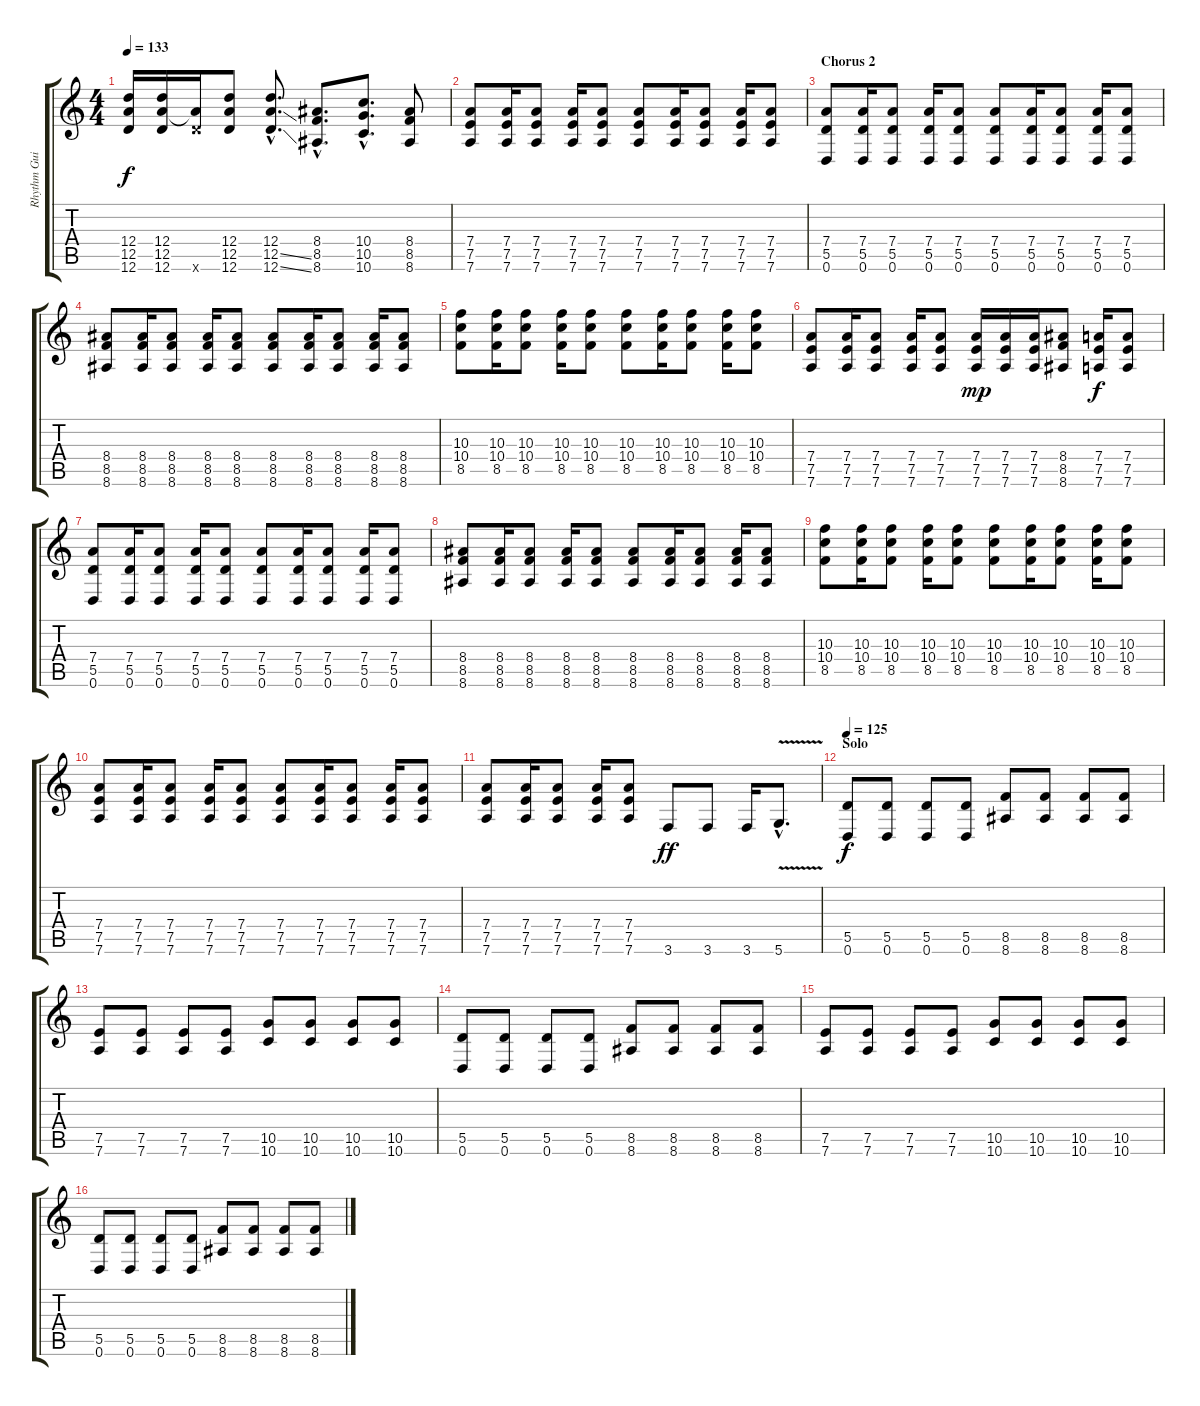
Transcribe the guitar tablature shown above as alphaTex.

\track ("Rhythm Guitar" "Rhythm Gui") {instrument distortionguitar}
\staff {score tabs}
\tuning (E4 B3 G3 D3 A2 D2) {hide}
\ts (4 4)
\tempo 133
\clef g2
\ks c
(12.4 12.5 12.6).16{dy f} (12.4 12.5 12.6).16 (12.5{t} 12.6{x}).16 (12.4 12.5 12.6).8 (12.4{hac} 12.5{ss hac} 12.6{ss hac}).8{d} (8.4{hac} 8.5{hac} 8.6{hac}).8{d} (10.4{hac} 10.5{hac} 10.6{hac}).8{d} (8.4 8.5 8.6).8 |
(7.4 7.5 7.6).8 (7.4 7.5 7.6).16 (7.4 7.5 7.6).8 (7.4 7.5 7.6).16 (7.4 7.5 7.6).8 (7.4 7.5 7.6).8 (7.4 7.5 7.6).16 (7.4 7.5 7.6).8 (7.4 7.5 7.6).16 (7.4 7.5 7.6).8 |
\section ("" "Chorus 2 ")
(7.4 5.5 0.6).8 (7.4 5.5 0.6).16 (7.4 5.5 0.6).8 (7.4 5.5 0.6).16 (7.4 5.5 0.6).8 (7.4 5.5 0.6).8 (7.4 5.5 0.6).16 (7.4 5.5 0.6).8 (7.4 5.5 0.6).16 (7.4 5.5 0.6).8 |
(8.4 8.5 8.6).8 (8.4 8.5 8.6).16 (8.4 8.5 8.6).8 (8.4 8.5 8.6).16 (8.4 8.5 8.6).8 (8.4 8.5 8.6).8 (8.4 8.5 8.6).16 (8.4 8.5 8.6).8 (8.4 8.5 8.6).16 (8.4 8.5 8.6).8 |
(10.3 10.4 8.5).8 (10.3 10.4 8.5).16 (10.3 10.4 8.5).8 (10.3 10.4 8.5).16 (10.3 10.4 8.5).8 (10.3 10.4 8.5).8 (10.3 10.4 8.5).16 (10.3 10.4 8.5).8 (10.3 10.4 8.5).16 (10.3 10.4 8.5).8 |
(7.4 7.5 7.6).8 (7.4 7.5 7.6).16 (7.4 7.5 7.6).8 (7.4 7.5 7.6).16 (7.4 7.5 7.6).8 (7.4 7.5 7.6).16{dy mp} (7.4 7.5 7.6).16 (7.4 7.5 7.6).16 (8.4 8.5 8.6).8 (7.4 7.5 7.6).16{dy f} (7.4 7.5 7.6).8 |
(7.4 5.5 0.6).8 (7.4 5.5 0.6).16 (7.4 5.5 0.6).8 (7.4 5.5 0.6).16 (7.4 5.5 0.6).8 (7.4 5.5 0.6).8 (7.4 5.5 0.6).16 (7.4 5.5 0.6).8 (7.4 5.5 0.6).16 (7.4 5.5 0.6).8 |
(8.4 8.5 8.6).8 (8.4 8.5 8.6).16 (8.4 8.5 8.6).8 (8.4 8.5 8.6).16 (8.4 8.5 8.6).8 (8.4 8.5 8.6).8 (8.4 8.5 8.6).16 (8.4 8.5 8.6).8 (8.4 8.5 8.6).16 (8.4 8.5 8.6).8 |
(10.3 10.4 8.5).8 (10.3 10.4 8.5).16 (10.3 10.4 8.5).8 (10.3 10.4 8.5).16 (10.3 10.4 8.5).8 (10.3 10.4 8.5).8 (10.3 10.4 8.5).16 (10.3 10.4 8.5).8 (10.3 10.4 8.5).16 (10.3 10.4 8.5).8 |
(7.4 7.5 7.6).8 (7.4 7.5 7.6).16 (7.4 7.5 7.6).8 (7.4 7.5 7.6).16 (7.4 7.5 7.6).8 (7.4 7.5 7.6).8 (7.4 7.5 7.6).16 (7.4 7.5 7.6).8 (7.4 7.5 7.6).16 (7.4 7.5 7.6).8 |
(7.4 7.5 7.6).8 (7.4 7.5 7.6).16 (7.4 7.5 7.6).8 (7.4 7.5 7.6).16 (7.4 7.5 7.6).8 3.6.8{dy ff} 3.6.8 3.6.16 5.6{v hac}.8{d} |
\section ("" "Solo")
\tempo 125
(5.5 0.6).8{dy f} (5.5 0.6).8 (5.5 0.6).8 (5.5 0.6).8 (8.5 8.6).8 (8.5 8.6).8 (8.5 8.6).8 (8.5 8.6).8 |
(7.5 7.6).8 (7.5 7.6).8 (7.5 7.6).8 (7.5 7.6).8 (10.5 10.6).8 (10.5 10.6).8 (10.5 10.6).8 (10.5 10.6).8 |
(5.5 0.6).8 (5.5 0.6).8 (5.5 0.6).8 (5.5 0.6).8 (8.5 8.6).8 (8.5 8.6).8 (8.5 8.6).8 (8.5 8.6).8 |
(7.5 7.6).8 (7.5 7.6).8 (7.5 7.6).8 (7.5 7.6).8 (10.5 10.6).8 (10.5 10.6).8 (10.5 10.6).8 (10.5 10.6).8 |
(5.5 0.6).8 (5.5 0.6).8 (5.5 0.6).8 (5.5 0.6).8 (8.5 8.6).8 (8.5 8.6).8 (8.5 8.6).8 (8.5 8.6).8
